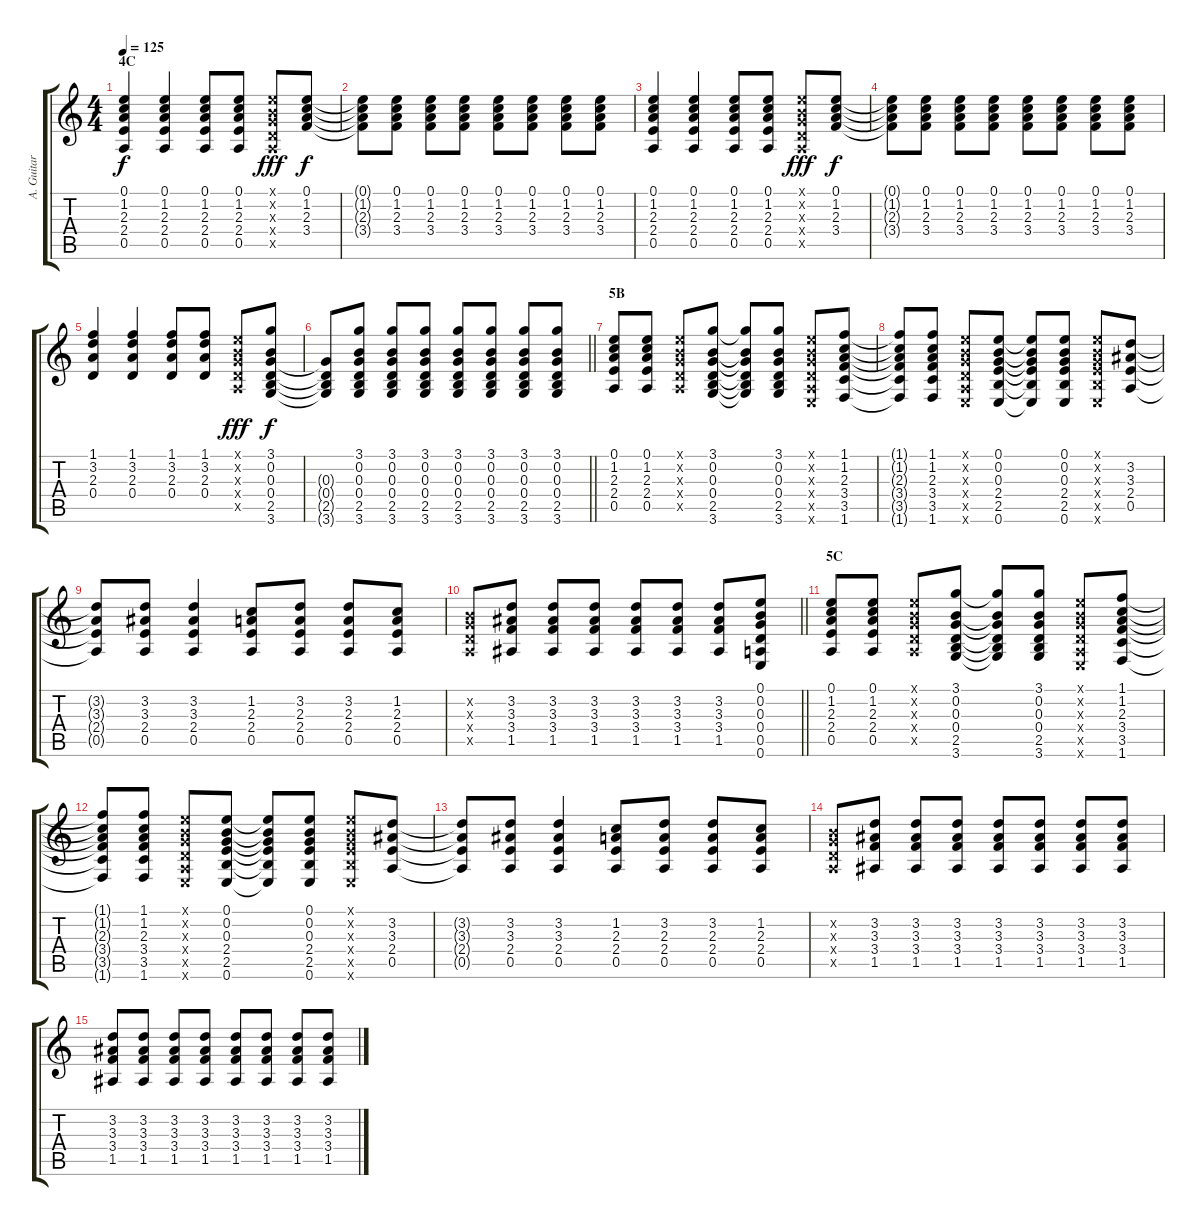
\track ("A. Guitar " "A. Guitar ") {instrument acousticguitarsteel}
\staff {score tabs}
\tuning (E4 B3 G3 D3 A2 E2) {hide}
\ts (4 4)
\section ("" "4C")
\tempo 125
\clef g2
\ks c
(0.1 1.2 2.3 2.4 0.5).4{dy f} (0.1 1.2 2.3 2.4 0.5).4 (0.1 1.2 2.3 2.4 0.5).8 (0.1 1.2 2.3 2.4 0.5).8 (0.1{x} 0.2{x} 0.3{x} 0.4{x} 0.5{x}).8{dy fff} (0.1 1.2 2.3 3.4).8{dy f} |
(0.1{t} 1.2{t} 2.3{t} 3.4{t}).8 (0.1 1.2 2.3 3.4).8 (0.1 1.2 2.3 3.4).8 (0.1 1.2 2.3 3.4).8 (0.1 1.2 2.3 3.4).8 (0.1 1.2 2.3 3.4).8 (0.1 1.2 2.3 3.4).8 (0.1 1.2 2.3 3.4).8 |
(0.1 1.2 2.3 2.4 0.5).4 (0.1 1.2 2.3 2.4 0.5).4 (0.1 1.2 2.3 2.4 0.5).8 (0.1 1.2 2.3 2.4 0.5).8 (0.1{x} 0.2{x} 0.3{x} 0.4{x} 0.5{x}).8{dy fff} (0.1 1.2 2.3 3.4).8{dy f} |
(0.1{t} 1.2{t} 2.3{t} 3.4{t}).8 (0.1 1.2 2.3 3.4).8 (0.1 1.2 2.3 3.4).8 (0.1 1.2 2.3 3.4).8 (0.1 1.2 2.3 3.4).8 (0.1 1.2 2.3 3.4).8 (0.1 1.2 2.3 3.4).8 (0.1 1.2 2.3 3.4).8 |
(1.1 3.2 2.3 0.4).4 (1.1 3.2 2.3 0.4).4 (1.1 3.2 2.3 0.4).8 (1.1 3.2 2.3 0.4).8 (0.1{x} 0.2{x} 0.3{x} 0.4{x} 0.5{x}).8{dy fff} (3.1 0.2 0.3 0.4 2.5 3.6).8{dy f} |
\barLineRight lightlight
(0.3{t} 0.4{t} 2.5{t} 3.6{t}).8 (3.1 0.2 0.3 0.4 2.5 3.6).8 (3.1 0.2 0.3 0.4 2.5 3.6).8 (3.1 0.2 0.3 0.4 2.5 3.6).8 (3.1 0.2 0.3 0.4 2.5 3.6).8 (3.1 0.2 0.3 0.4 2.5 3.6).8 (3.1 0.2 0.3 0.4 2.5 3.6).8 (3.1 0.2 0.3 0.4 2.5 3.6).8 |
\section ("" "5B")
(0.1 1.2 2.3 2.4 0.5).8 (0.1 1.2 2.3 2.4 0.5).8 (0.1{x} 0.2{x} 0.3{x} 0.4{x} 0.5{x}).8 (3.1 0.2 0.3 0.4 2.5 3.6).8 (3.1{t} 0.2{t} 0.3{t} 0.4{t} 2.5{t} 3.6{t}).8 (3.1 0.2 0.3 0.4 2.5 3.6).8 (0.1{x} 0.2{x} 0.3{x} 0.4{x} 0.5{x} 0.6{x}).8 (1.1 1.2 2.3 3.4 3.5 1.6).8 |
(1.1{t} 1.2{t} 2.3{t} 3.4{t} 3.5{t} 1.6{t}).8 (1.1 1.2 2.3 3.4 3.5 1.6).8 (0.1{x} 0.2{x} 0.3{x} 0.4{x} 0.5{x} 0.6{x}).8 (0.1 0.2 0.3 2.4 2.5 0.6).8 (0.1{t} 0.2{t} 0.3{t} 2.4{t} 2.5{t} 0.6{t}).8 (0.1 0.2 0.3 2.4 2.5 0.6).8 (0.1{x} 0.2{x} 0.3{x} 2.4{x} 2.5{x} 0.6{x}).8 (3.2 3.3 2.4 0.5).8 |
(3.2{t} 3.3{t} 2.4{t} 0.5{t}).8 (3.2 3.3 2.4 0.5).8 (3.2 3.3 2.4 0.5).4 (1.2 2.3 2.4 0.5).8 (3.2 2.3 2.4 0.5).8 (3.2 2.3 2.4 0.5).8 (1.2 2.3 2.4 0.5).8 |
\barLineRight lightlight
(0.2{x} 0.3{x} 0.4{x} 0.5{x}).8 (3.2 3.3 3.4 1.5).8 (3.2 3.3 3.4 1.5).8 (3.2 3.3 3.4 1.5).8 (3.2 3.3 3.4 1.5).8 (3.2 3.3 3.4 1.5).8 (3.2 3.3 3.4 1.5).8 (0.1 0.2 0.3 0.4 0.5 0.6).8 |
\section ("" "5C")
(0.1 1.2 2.3 2.4 0.5).8 (0.1 1.2 2.3 2.4 0.5).8 (0.1{x} 0.2{x} 0.3{x} 0.4{x} 0.5{x}).8 (3.1 0.2 0.3 0.4 2.5 3.6).8 (3.1{t} 0.2{t} 0.3{t} 0.4{t} 2.5{t} 3.6{t}).8 (3.1 0.2 0.3 0.4 2.5 3.6).8 (0.1{x} 0.2{x} 0.3{x} 0.4{x} 0.5{x} 0.6{x}).8 (1.1 1.2 2.3 3.4 3.5 1.6).8 |
(1.1{t} 1.2{t} 2.3{t} 3.4{t} 3.5{t} 1.6{t}).8 (1.1 1.2 2.3 3.4 3.5 1.6).8 (0.1{x} 0.2{x} 0.3{x} 0.4{x} 0.5{x} 0.6{x}).8 (0.1 0.2 0.3 2.4 2.5 0.6).8 (0.1{t} 0.2{t} 0.3{t} 2.4{t} 2.5{t} 0.6{t}).8 (0.1 0.2 0.3 2.4 2.5 0.6).8 (0.1{x} 0.2{x} 0.3{x} 2.4{x} 2.5{x} 0.6{x}).8 (3.2 3.3 2.4 0.5).8 |
(3.2{t} 3.3{t} 2.4{t} 0.5{t}).8 (3.2 3.3 2.4 0.5).8 (3.2 3.3 2.4 0.5).4 (1.2 2.3 2.4 0.5).8 (3.2 2.3 2.4 0.5).8 (3.2 2.3 2.4 0.5).8 (1.2 2.3 2.4 0.5).8 |
(0.2{x} 0.3{x} 0.4{x} 0.5{x}).8 (3.2 3.3 3.4 1.5).8 (3.2 3.3 3.4 1.5).8 (3.2 3.3 3.4 1.5).8 (3.2 3.3 3.4 1.5).8 (3.2 3.3 3.4 1.5).8 (3.2 3.3 3.4 1.5).8 (3.2 3.3 3.4 1.5).8 |
(3.2 3.3 3.4 1.5).8 (3.2 3.3 3.4 1.5).8 (3.2 3.3 3.4 1.5).8 (3.2 3.3 3.4 1.5).8 (3.2 3.3 3.4 1.5).8 (3.2 3.3 3.4 1.5).8 (3.2 3.3 3.4 1.5).8 (3.2 3.3 3.4 1.5).8
